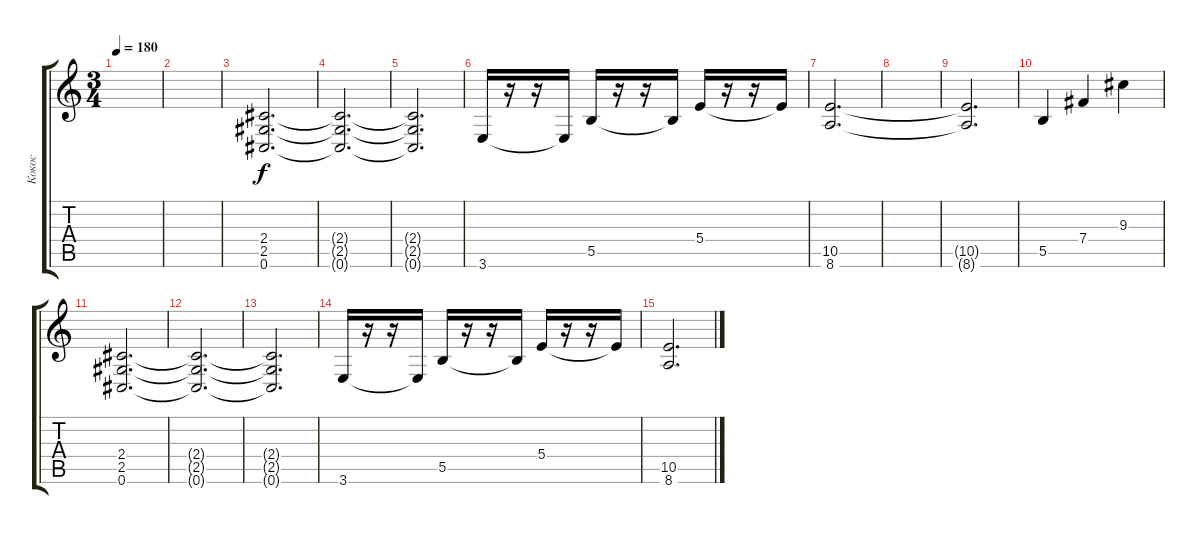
\track ("Кокос" "Кокос") {instrument distortionguitar}
\staff {score tabs}
\tuning (Db4 Ab3 E3 B2 Gb2 Db2) {hide}
\ts (3 4)
\tempo 180
\clef g2
\ks c
|
|
(2.4 2.5 0.6).2{d} |
(2.4{t} 2.5{t} 0.6{t}).2{d} |
(2.4{t} 2.5{t} 0.6{t}).2{d} |
3.6.16 r.16 r.16 3.6{t}.16 5.5.16 r.16 r.16 5.5{t}.16 5.4.16 r.16 r.16 5.4{t}.16 |
(10.5 8.6).2{d} |
|
(10.5{t} 8.6{t}).2{d} |
5.5.4 7.4.4 9.3.4 |
(2.4 2.5 0.6).2{d} |
(2.4{t} 2.5{t} 0.6{t}).2{d} |
(2.4{t} 2.5{t} 0.6{t}).2{d} |
3.6.16 r.16 r.16 3.6{t}.16 5.5.16 r.16 r.16 5.5{t}.16 5.4.16 r.16 r.16 5.4{t}.16 |
(10.5 8.6).2{d}
